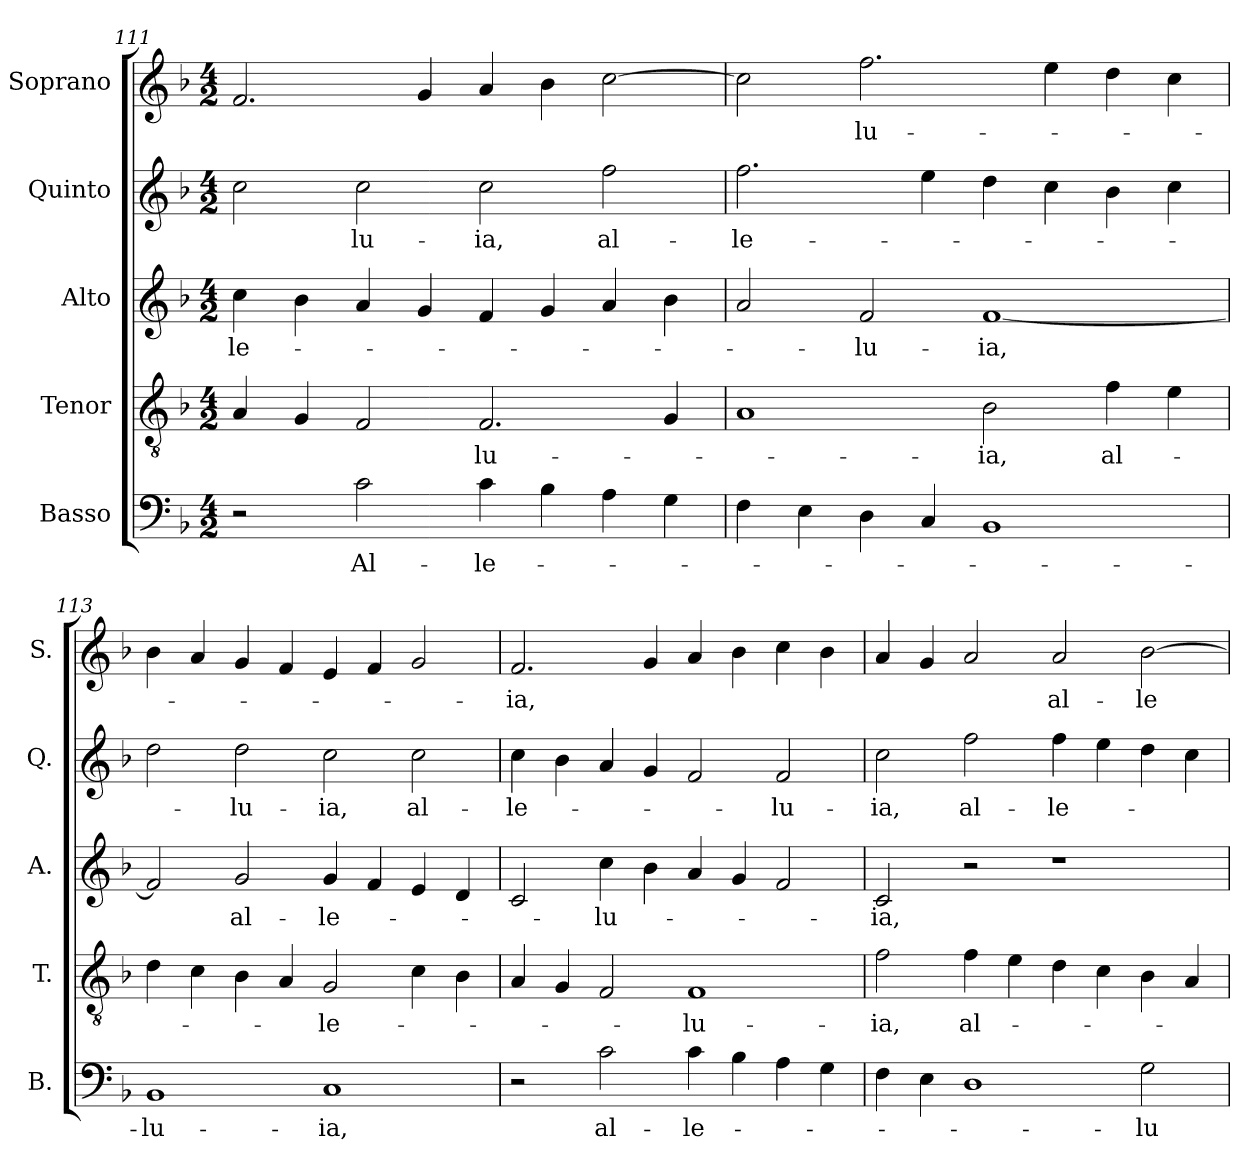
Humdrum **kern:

**kern	**text	**kern	**text	**kern	**text	**kern	**text	**kern	**text
*part5	*part5	*part4	*part4	*part3	*part3	*part2	*part2	*part1	*part1
*staff5	*staff5	*staff4	*staff4	*staff3	*staff3	*staff2	*staff2	*staff1	*staff1
*I"Basso	*	*I"Tenor	*	*I"Alto	*	*I"Quinto	*	*I"Soprano	*
*I'B.	*	*I'T.	*	*I'A.	*	*I'Q.	*	*I'S.	*
*clefF4	*	*clefGv2	*	*clefG2	*	*clefG2	*	*clefG2	*
*	*	*ITrd7c12	*	*	*	*	*	*	*
*k[b-]	*	*k[b-]	*	*k[b-]	*	*k[b-]	*	*k[b-]	*
*F:	*	*F:	*	*F:	*	*F:	*	*F:	*
*M4/2	*	*M4/2	*	*M4/2	*	*M4/2	*	*M4/2	*
=111	=111	=111	=111	=111	=111	=111	=111	=111	=111
!	!	!	!	!	!LO:LY:b:color=#000000	!	!	!	!
2r	.	4AAi/	.	4cci\	-le-	2cci\	.	2.fi/	.
.	.	4GGi/	.	4b-i\	.	.	.	.	.
!	!LO:LY:b:color=#000000	!	!	!	!	!	!	!	!
!	!	!	!	!	!	!	!LO:LY:b:color=#000000	!	!
2ci\	Al-	2FFi/	.	4ai/	.	2cci\	-lu-	.	.
.	.	.	.	4gi/	.	.	.	4gi/	.
!	!LO:LY:b:color=#000000	!	!	!	!	!	!	!	!
!	!	!	!LO:LY:b:color=#000000	!	!	!	!	!	!
!	!	!	!	!	!	!	!LO:LY:b:color=#000000	!	!
4ci\	-le-	2.FFi/	-lu-	4fi/	.	2cci\	-ia,	4ai/	.
4B-i\	.	.	.	4gi/	.	.	.	4b-i\	.
!	!	!	!	!	!	!	!LO:LY:b:color=#000000	!	!
4Ai\	.	.	.	4ai/	.	2ffi\	al-	[2cci\	.
4Gi\	.	4GGi/	.	4b-i\	.	.	.	.	.
=112	=112	=112	=112	=112	=112	=112	=112	=112	=112
!	!	!	!	!	!	!	!LO:LY:b:color=#000000	!	!
4Fi\	.	1AAi	.	2ai/	.	2.ffi\	-le-	2cci\]	.
4Ei\	.	.	.	.	.	.	.	.	.
!	!	!	!	!	!LO:LY:b:color=#000000	!	!	!	!
!	!	!	!	!	!	!	!	!	!LO:LY:b:color=#000000
4Di\	.	.	.	2fi/	-lu-	.	.	2.ffi\	-lu-
4Ci/	.	.	.	.	.	4eei\	.	.	.
!	!	!	!LO:LY:b:color=#000000	!	!	!	!	!	!
!	!	!	!	!	!LO:LY:b:color=#000000	!	!	!	!
1BB-i	.	2BB-i\	-ia,	[1fi	-ia,	4ddi\	.	.	.
.	.	.	.	.	.	4cci\	.	4eei\	.
!	!	!	!LO:LY:b:color=#000000	!	!	!	!	!	!
.	.	4Fi\	al-	.	.	4b-i\	.	4ddi\	.
.	.	4Ei\	.	.	.	4cci\	.	4cci\	.
!!LO:LB:g=z
=113	=113	=113	=113	=113	=113	=113	=113	=113	=113
!	!LO:LY:b:color=#000000	!	!	!	!	!	!	!	!
1BB-i	-lu-	4Di\	.	2fi/]	.	2ddi\	.	4b-i\	.
.	.	4Ci\	.	.	.	.	.	4ai/	.
!	!	!	!	!	!LO:LY:b:color=#000000	!	!	!	!
!	!	!	!	!	!	!	!LO:LY:b:color=#000000	!	!
.	.	4BB-i\	.	2gi/	al-	2ddi\	-lu-	4gi/	.
.	.	4AAi/	.	.	.	.	.	4fi/	.
!	!LO:LY:b:color=#000000	!	!	!	!	!	!	!	!
!	!	!	!LO:LY:b:color=#000000	!	!	!	!	!	!
!	!	!	!	!	!LO:LY:b:color=#000000	!	!	!	!
!	!	!	!	!	!	!	!LO:LY:b:color=#000000	!	!
1Ci	-ia,	2GGi/	-le-	4gi/	-le-	2cci\	-ia,	4ei/	.
.	.	.	.	4fi/	.	.	.	4fi/	.
!	!	!	!	!	!	!	!LO:LY:b:color=#000000	!	!
.	.	4Ci\	.	4ei/	.	2cci\	al-	2gi/	.
.	.	4BB-i\	.	4di/	.	.	.	.	.
=114	=114	=114	=114	=114	=114	=114	=114	=114	=114
!	!	!	!	!	!	!	!LO:LY:b:color=#000000	!	!
!	!	!	!	!	!	!	!	!	!LO:LY:b:color=#000000
2r	.	4AAi/	.	2ci/	.	4cci\	-le-	2.fi/	-ia,
.	.	4GGi/	.	.	.	4b-i\	.	.	.
!	!LO:LY:b:color=#000000	!	!	!	!	!	!	!	!
!	!	!	!	!	!LO:LY:b:color=#000000	!	!	!	!
2ci\	al-	2FFi/	.	4cci\	-lu-	4ai/	.	.	.
.	.	.	.	4b-i\	.	4gi/	.	4gi/	.
!	!LO:LY:b:color=#000000	!	!	!	!	!	!	!	!
!	!	!	!LO:LY:b:color=#000000	!	!	!	!	!	!
4ci\	-le-	1FFi	-lu-	4ai/	.	2fi/	.	4ai/	.
4B-i\	.	.	.	4gi/	.	.	.	4b-i\	.
!	!	!	!	!	!	!	!LO:LY:b:color=#000000	!	!
4Ai\	.	.	.	2fi/	.	2fi/	-lu-	4cci\	.
4Gi\	.	.	.	.	.	.	.	4b-i\	.
=115	=115	=115	=115	=115	=115	=115	=115	=115	=115
!	!	!	!LO:LY:b:color=#000000	!	!	!	!	!	!
!	!	!	!	!	!LO:LY:b:color=#000000	!	!	!	!
!	!	!	!	!	!	!	!LO:LY:b:color=#000000	!	!
4Fi\	.	2Fi\	-ia,	2ci/	-ia,	2cci\	-ia,	4ai/	.
4Ei\	.	.	.	.	.	.	.	4gi/	.
!	!	!	!LO:LY:b:color=#000000	!	!	!	!	!	!
!	!	!	!	!	!	!	!LO:LY:b:color=#000000	!	!
1Di	.	4Fi\	al-	2r	.	2ffi\	al-	2ai/	.
.	.	4Ei\	.	.	.	.	.	.	.
!	!	!	!	!	!	!	!LO:LY:b:color=#000000	!	!
!	!	!	!	!	!	!	!	!	!LO:LY:b:color=#000000
.	.	4Di\	.	1r	.	4ffi\	-le-	2ai/	al-
.	.	4Ci\	.	.	.	4eei\	.	.	.
!	!LO:LY:b:color=#000000	!	!	!	!	!	!	!	!
!	!	!	!	!	!	!	!	!	!LO:LY:b:color=#000000
2Gi\	-lu-	4BB-i\	.	.	.	4ddi\	.	[2b-i\	-le-
.	.	4AAi/	.	.	.	4cci\	.	.	.
=	=	=	=	=	=	=	=	=	=
*-	*-	*-	*-	*-	*-	*-	*-	*-	*-
